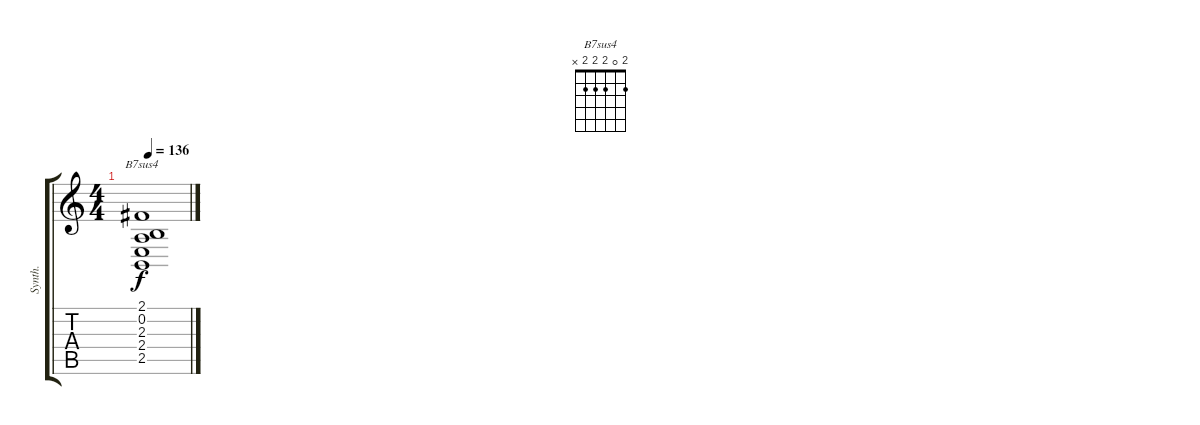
\track ("Synth." "Synth.") {instrument reedorgan}
\staff {score tabs}
\tuning (E4 B3 G3 D3 A2 E2) {hide}
\chord ("B7sus4" 2 0 2 2 2 x)
\ts (4 4)
\tempo 136
\clef g2
\ks c
(2.1 0.2 2.3 2.4 2.5).1{ch "B7sus4" dy f}
